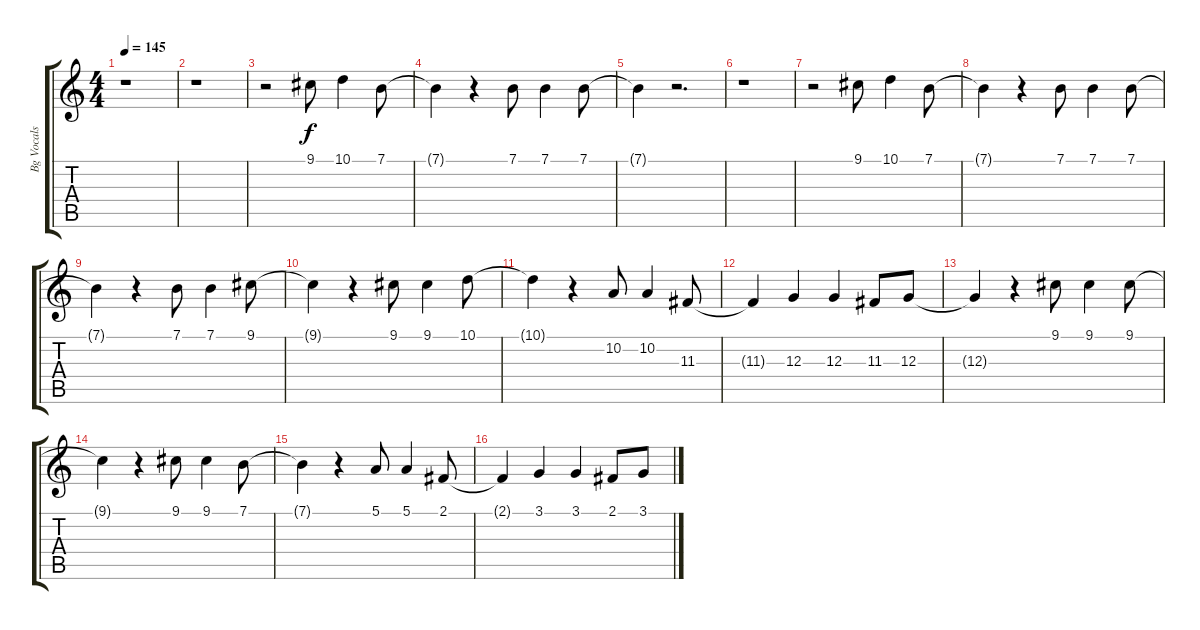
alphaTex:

\track ("Bg Vocals" "Bg Vocals") {instrument oboe}
\staff {score tabs}
\tuning (E4 B3 G3 D3 A2 E2) {hide}
\ts (4 4)
\tempo 145
\clef g2
\ks c
r.1{dy f} |
r.1 |
r.2 9.1.8 10.1.4 7.1.8 |
7.1{t}.4 r.4 7.1.8 7.1.4 7.1.8 |
7.1{t}.4 r.2{d} |
r.1 |
r.2 9.1.8 10.1.4 7.1.8 |
7.1{t}.4 r.4 7.1.8 7.1.4 7.1.8 |
7.1{t}.4 r.4 7.1.8 7.1.4 9.1.8 |
9.1{t}.4 r.4 9.1.8 9.1.4 10.1.8 |
10.1{t}.4 r.4 10.2.8 10.2.4 11.3.8 |
11.3{t}.4 12.3.4 12.3.4 11.3.8 12.3.8 |
12.3{t}.4 r.4 9.1.8 9.1.4 9.1.8 |
9.1{t}.4 r.4 9.1.8 9.1.4 7.1.8 |
7.1{t}.4 r.4 5.1.8 5.1.4 2.1.8 |
2.1{t}.4 3.1.4 3.1.4 2.1.8 3.1.8
